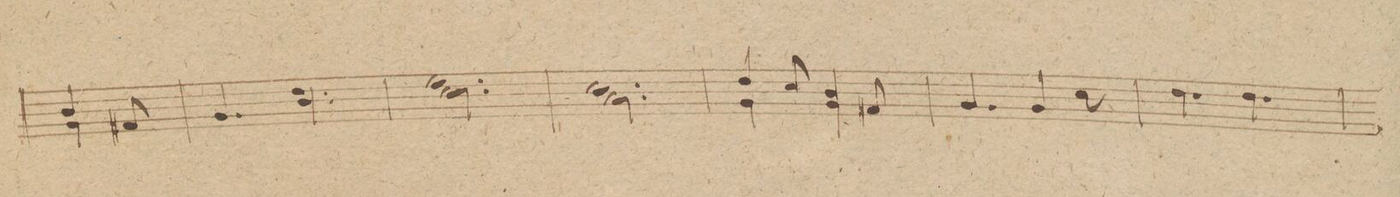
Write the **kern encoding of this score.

**kern	**dynam
*I"Alto Viola	*
*clefC3	*
*k[]	*
*M6/8	*
*^	*
4c/	4.A\	.
8G#X/	.	.
*v	*v	*
=115	=115
4.A/	.
4.c\ 4.e	.
=116	=116
2.d\ 2.f	.
=117	=117
2.B\ 2.d	.
=118	=118
*^	*
4e/	4.A\	.
8d/	.	.
4c/	4.A\	.
8G#X/	.	.
*v	*v	*
=119	=119
4.A/	.
4A/	.
8d\	.
=120	=120
4.e\	.
4.e\	.
=121	=121
*-	*-
